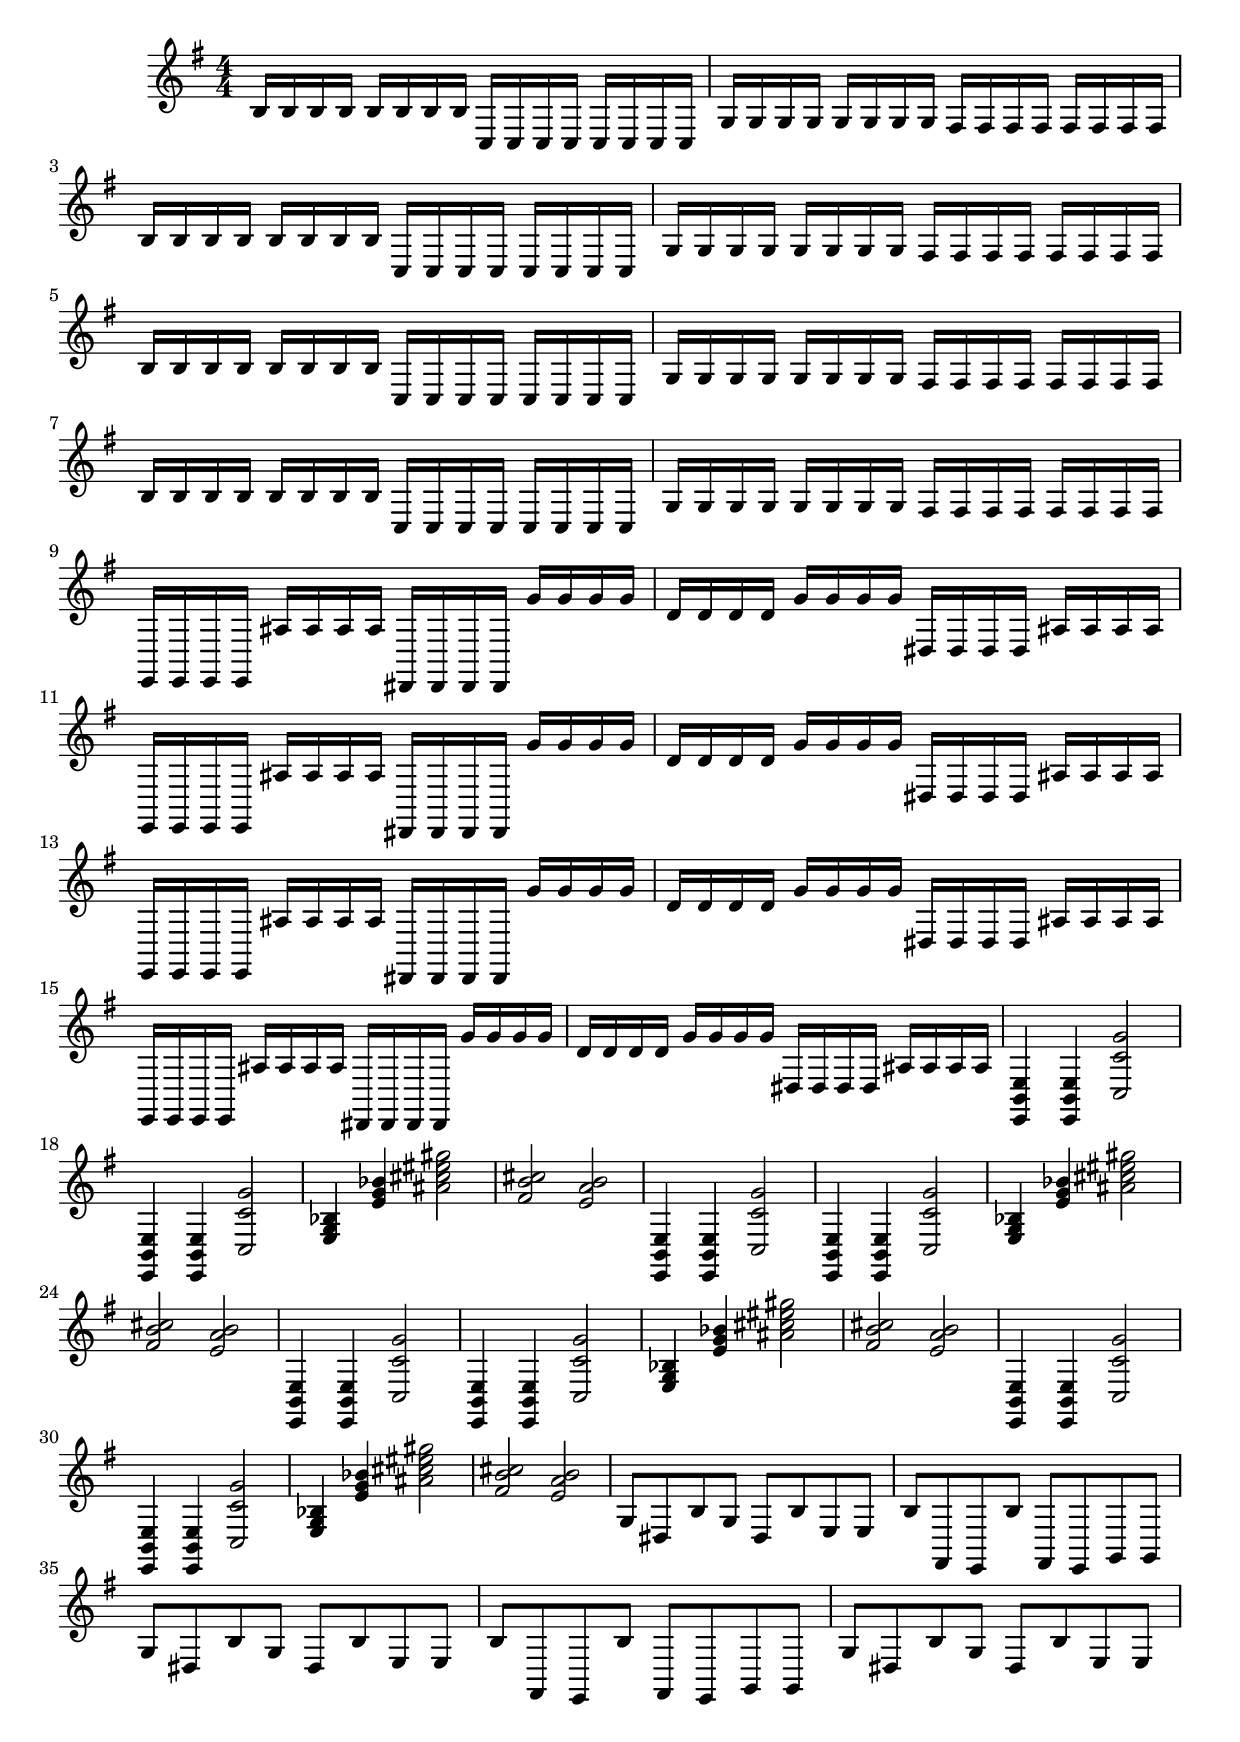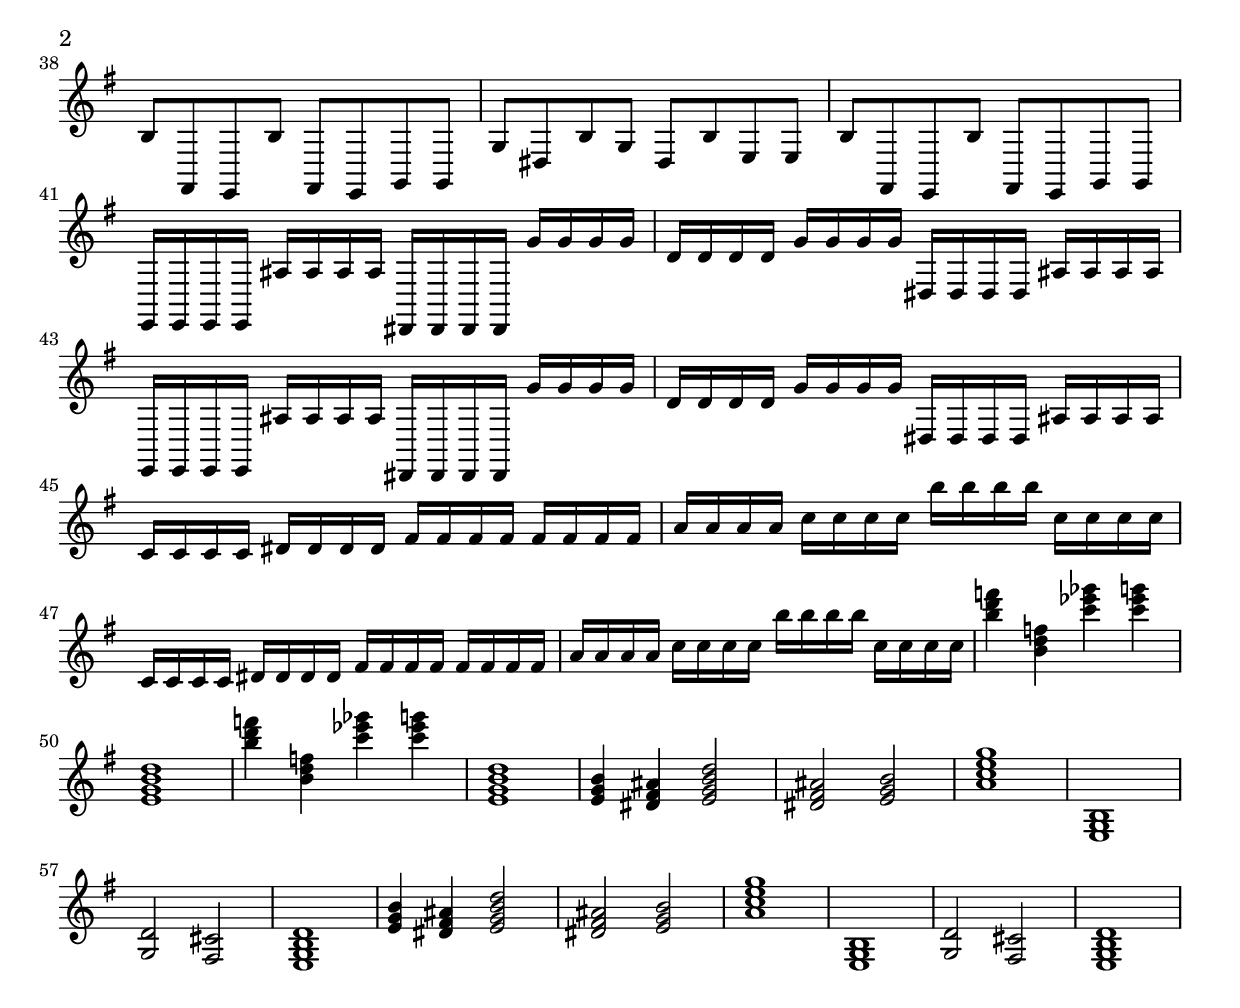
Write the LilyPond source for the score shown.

\version "2.18.2"
\include "english.ly"

% Music Scale
% b  c  cs d  ds e  f  fs g  gs a  as b  c  cs d  ds e  f
% 1  2  3  4  5  6  7  8  9  10 11 12 13 14 15 16 17 18 19

% Scale
% e fs g a b c ds e
% BEGIN MUSIC
intro = { b16 b b b b b b b c c c c c c c c | g16 g g g g g g g fs fs fs fs fs fs fs fs  }
stringDescentC = { e,16 e, e, e, as as as as ds, ds, ds, ds, g' g' g' g' | d' d' d' d' g' g' g' g' ds ds ds ds as as as as | }
groove = { <e, b, e>4 <e, b, e> <c g' c'>2 <e,b, e>4 <e,b,e> <c g' c'>2 }
grooveA = \chordmode { e,4:dim e:dim as2:min7 fs:sus4 e:sus4 }
stringDescentD = { c'16 c' c' c' ds' ds' ds' ds' fs' fs' fs' fs' fs' fs' fs' fs' | a'16 a' a' a' c'' c'' c'' c'' b'' b'' b'' b'' c'' c'' c'' c'' }
grooveB = \chordmode { b'4:dim b:dim c'':dim c'':min e1:min7 }
bridge = { g8 ds b g8 ds b e e | b fs, e, b fs, e, g, g, }
outroB = \chordmode { e4:min ds:min e2:min7 | ds2:min e2:min | a1:min7  | e,1:min | g,2:5 fs,:5 | e,1:min7 }

\score {
	\new Staff {
%		\set Staff.midiInstrument = #"Cello" % Distortion Guitar
		\set Staff.midiInstrument = #"Electric Guitar (Clean)" % Distortion Guitar
%		\set Staff.midiInstrument = #"Overdriven Guitar" % Distortion Guitar
%		\relative {
			\key e \minor
			% b, cs, d, e, fs, gs as
			\numericTimeSignature
			\time 4/4
			\clef "treble"

			\intro \intro \intro \intro
			\stringDescentC \stringDescentC \stringDescentC \stringDescentC
			\groove \grooveA \groove \grooveA
			\groove \grooveA \groove \grooveA
 			\bridge \bridge \bridge \bridge
			\stringDescentC \stringDescentC 
			\stringDescentD \stringDescentD 
			\grooveB \grooveB
			\outroB \outroB 
%		}
	}
	\layout { }
	\midi {
		\tempo 4 = 240
	}
}

% Notes for Improvement: The Bridge Rocking, But Doesn't Connect Anything.
% The "stringDescents" or my black metal parts sound cool but they need some transitions. 
% Over all I would say this piece is deficient in one respect: I need other instruments. 
